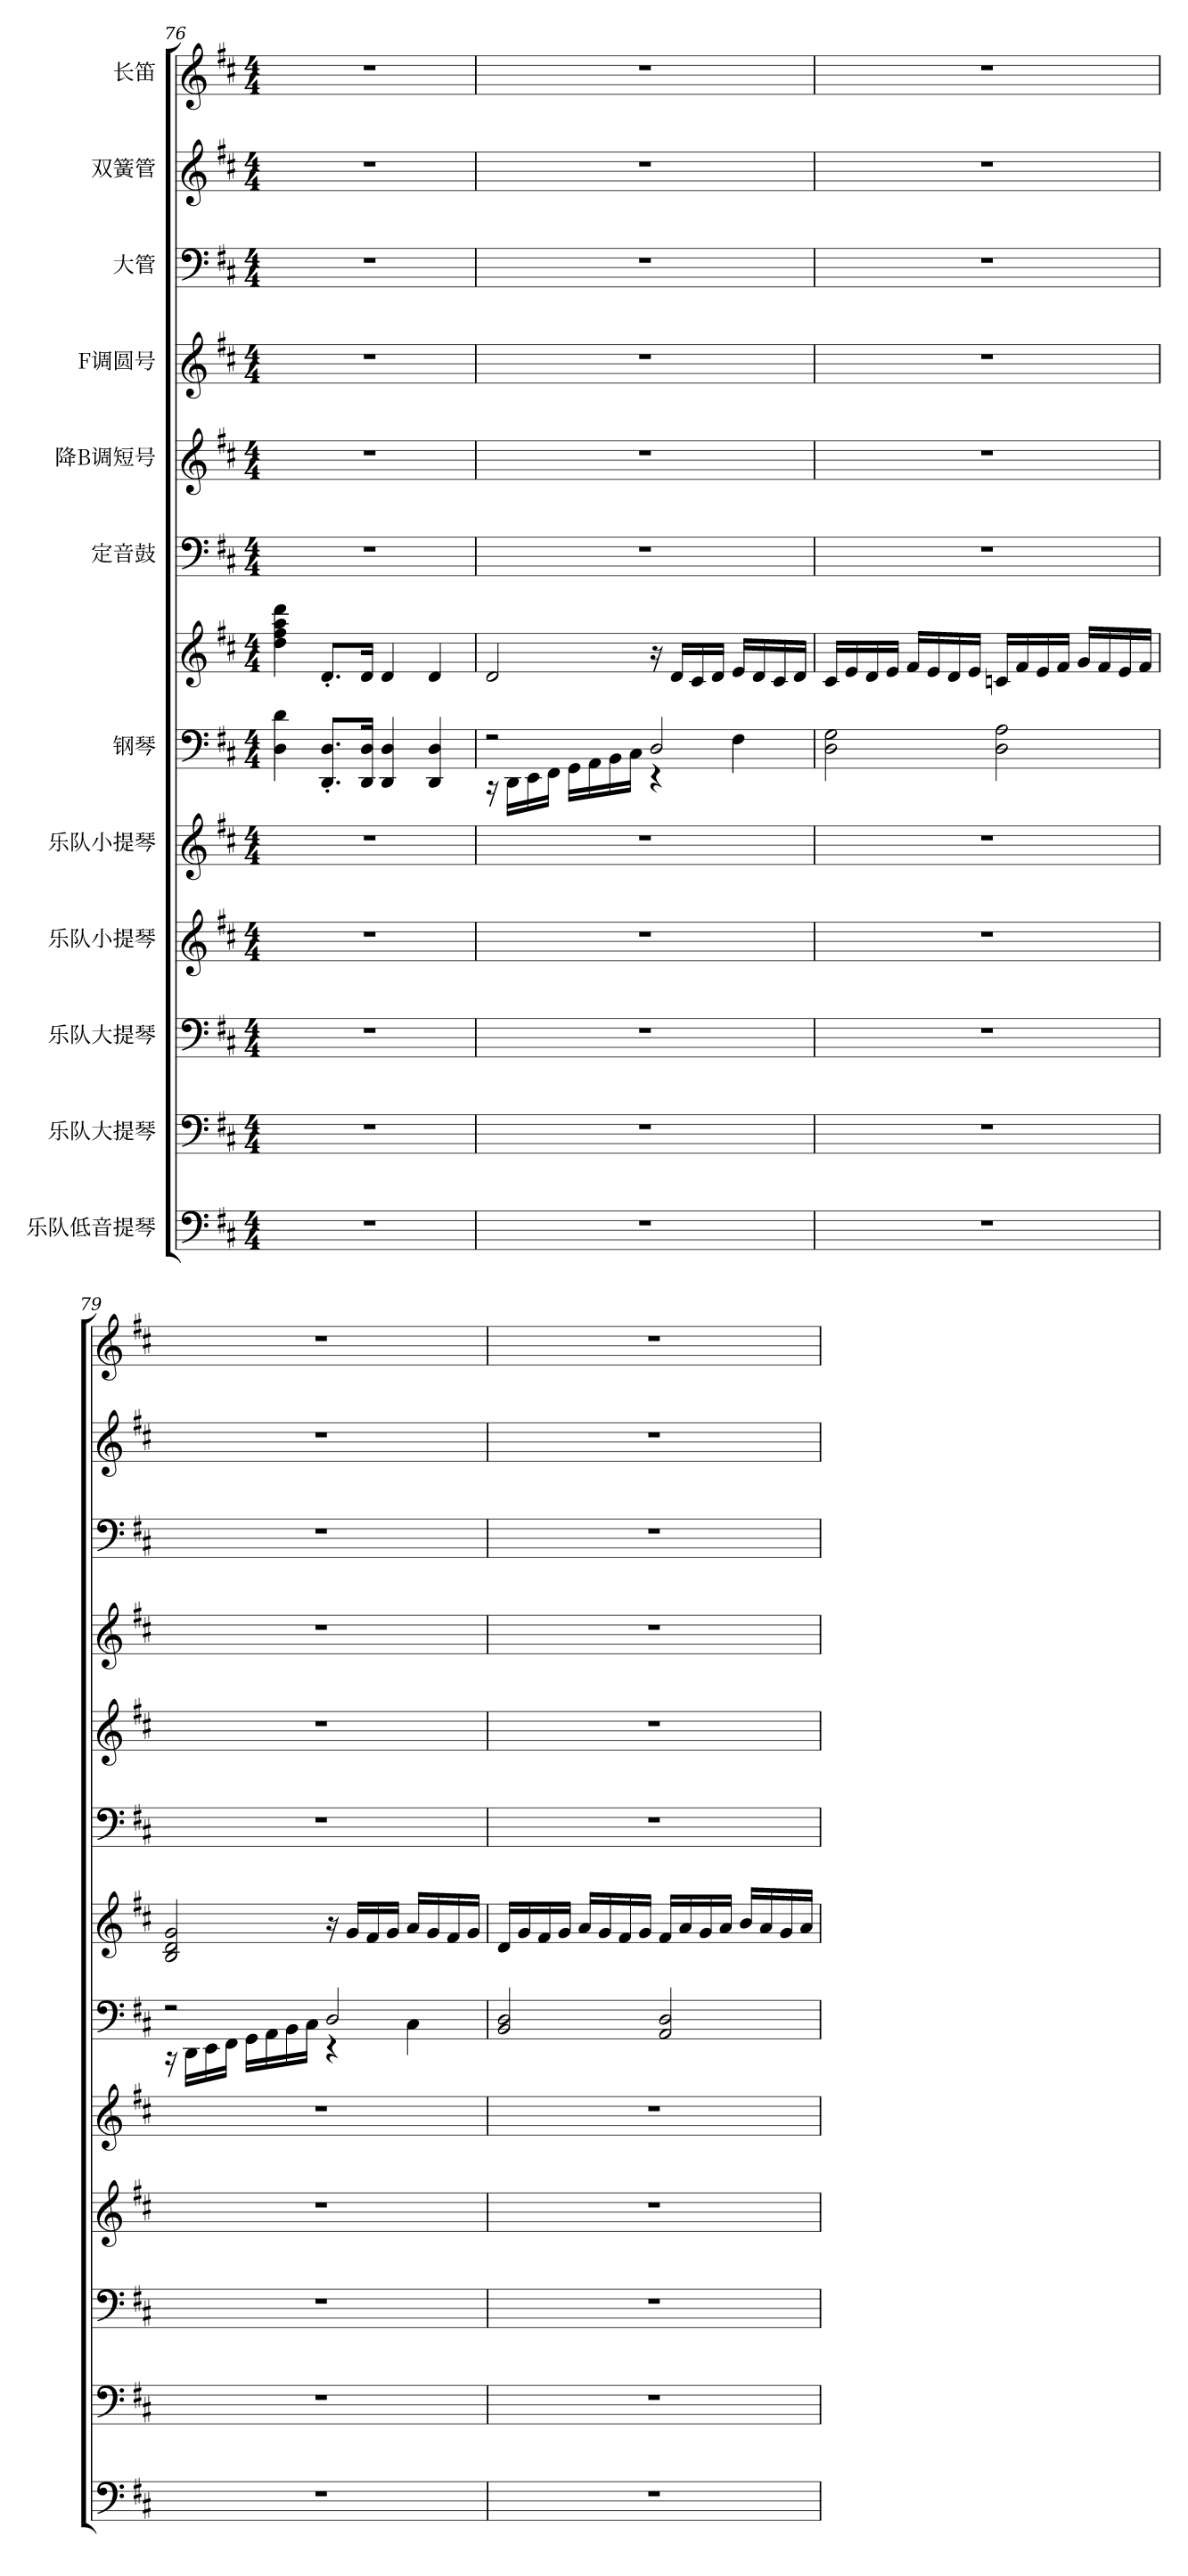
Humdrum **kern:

**kern	**kern	**kern	**kern	**kern	**kern	**kern	**kern	**kern	**kern	**kern	**kern	**kern
*part12	*part11	*part10	*part9	*part8	*part7	*part7	*part6	*part5	*part4	*part3	*part2	*part1
*staff13	*staff12	*staff11	*staff10	*staff9	*staff8	*staff7	*staff6	*staff5	*staff4	*staff3	*staff2	*staff1
*I"乐队低音提琴	*I"乐队大提琴	*I"乐队大提琴	*I"乐队小提琴	*I"乐队小提琴	*I"钢琴	*	*I"定音鼓	*I"降B调短号	*I"F调圆号	*I"大管	*I"双簧管	*I"长笛
*clefF4	*clefF4	*clefF4	*clefG2	*clefG2	*clefF4	*clefG2	*clefF4	*clefG2	*clefG2	*clefF4	*clefG2	*clefG2
*ITrd7c12	*	*	*	*	*	*	*	*ITrd1c2	*ITrd4c7	*	*	*
*k[f#c#]	*k[f#c#]	*k[f#c#]	*k[f#c#]	*k[f#c#]	*k[f#c#]	*k[f#c#]	*k[f#c#]	*k[]	*k[f#]	*k[f#c#]	*k[f#c#]	*k[f#c#]
*M4/4	*M4/4	*M4/4	*M4/4	*M4/4	*M4/4	*M4/4	*M4/4	*M4/4	*M4/4	*M4/4	*M4/4	*M4/4
=76	=76	=76	=76	=76	=76	=76	=76	=76	=76	=76	=76	=76
1r	1r	1r	1r	1r	4D\ 4d\	4dd\ 4ff#\ 4aa\ 4ddd\	1r	1r	1r	1r	1r	1r
.	.	.	.	.	8.DD/' 8.D/'L	8.d'/L	.	.	.	.	.	.
.	.	.	.	.	16DD/ 16D/Jk	16d/Jk	.	.	.	.	.	.
.	.	.	.	.	4DD/ 4D/	4d/	.	.	.	.	.	.
.	.	.	.	.	4DD/ 4D/	4d/	.	.	.	.	.	.
!!LO:PB:g=z
=77	=77	=77	=77	=77	=77	=77	=77	=77	=77	=77	=77	=77
*	*	*	*	*	*^	*	*	*	*	*	*	*
1r	1r	1r	1r	1r	2r	16r	2d/	1r	1r	1r	1r	1r	1r
.	.	.	.	.	.	16DD\LL	.	.	.	.	.	.	.
.	.	.	.	.	.	16EE\	.	.	.	.	.	.	.
.	.	.	.	.	.	16FF#\JJ	.	.	.	.	.	.	.
.	.	.	.	.	.	16GG\LL	.	.	.	.	.	.	.
.	.	.	.	.	.	16AA\	.	.	.	.	.	.	.
.	.	.	.	.	.	16BB\	.	.	.	.	.	.	.
.	.	.	.	.	.	16C#\JJ	.	.	.	.	.	.	.
.	.	.	.	.	2D/	4r	16r	.	.	.	.	.	.
.	.	.	.	.	.	.	16d/LL	.	.	.	.	.	.
.	.	.	.	.	.	.	16c#/	.	.	.	.	.	.
.	.	.	.	.	.	.	16d/JJ	.	.	.	.	.	.
.	.	.	.	.	.	4F#\	16e/LL	.	.	.	.	.	.
.	.	.	.	.	.	.	16d/	.	.	.	.	.	.
.	.	.	.	.	.	.	16c#/	.	.	.	.	.	.
.	.	.	.	.	.	.	16d/JJ	.	.	.	.	.	.
*	*	*	*	*	*v	*v	*	*	*	*	*	*	*
=78	=78	=78	=78	=78	=78	=78	=78	=78	=78	=78	=78	=78
1r	1r	1r	1r	1r	2D\ 2G\	16c#/LL	1r	1r	1r	1r	1r	1r
.	.	.	.	.	.	16e/	.	.	.	.	.	.
.	.	.	.	.	.	16d/	.	.	.	.	.	.
.	.	.	.	.	.	16e/JJ	.	.	.	.	.	.
.	.	.	.	.	.	16f#/LL	.	.	.	.	.	.
.	.	.	.	.	.	16e/	.	.	.	.	.	.
.	.	.	.	.	.	16d/	.	.	.	.	.	.
.	.	.	.	.	.	16e/JJ	.	.	.	.	.	.
.	.	.	.	.	2D\ 2A\	16cn/LL	.	.	.	.	.	.
.	.	.	.	.	.	16f#/	.	.	.	.	.	.
.	.	.	.	.	.	16e/	.	.	.	.	.	.
.	.	.	.	.	.	16f#/JJ	.	.	.	.	.	.
.	.	.	.	.	.	16g/LL	.	.	.	.	.	.
.	.	.	.	.	.	16f#/	.	.	.	.	.	.
.	.	.	.	.	.	16e/	.	.	.	.	.	.
.	.	.	.	.	.	16f#/JJ	.	.	.	.	.	.
!!LO:PB:g=z
=79	=79	=79	=79	=79	=79	=79	=79	=79	=79	=79	=79	=79
*	*	*	*	*	*^	*	*	*	*	*	*	*
1r	1r	1r	1r	1r	2r	16r	2B/ 2d/ 2g/	1r	1r	1r	1r	1r	1r
.	.	.	.	.	.	16DD\LL	.	.	.	.	.	.	.
.	.	.	.	.	.	16EE\	.	.	.	.	.	.	.
.	.	.	.	.	.	16FF#\JJ	.	.	.	.	.	.	.
.	.	.	.	.	.	16GG\LL	.	.	.	.	.	.	.
.	.	.	.	.	.	16AA\	.	.	.	.	.	.	.
.	.	.	.	.	.	16BB\	.	.	.	.	.	.	.
.	.	.	.	.	.	16C#\JJ	.	.	.	.	.	.	.
.	.	.	.	.	2D/	4r	16r	.	.	.	.	.	.
.	.	.	.	.	.	.	16g/LL	.	.	.	.	.	.
.	.	.	.	.	.	.	16f#/	.	.	.	.	.	.
.	.	.	.	.	.	.	16g/JJ	.	.	.	.	.	.
.	.	.	.	.	.	4C#\	16a/LL	.	.	.	.	.	.
.	.	.	.	.	.	.	16g/	.	.	.	.	.	.
.	.	.	.	.	.	.	16f#/	.	.	.	.	.	.
.	.	.	.	.	.	.	16g/JJ	.	.	.	.	.	.
*	*	*	*	*	*v	*v	*	*	*	*	*	*	*
=80	=80	=80	=80	=80	=80	=80	=80	=80	=80	=80	=80	=80
1r	1r	1r	1r	1r	2BB/ 2D/	16d/LL	1r	1r	1r	1r	1r	1r
.	.	.	.	.	.	16g/	.	.	.	.	.	.
.	.	.	.	.	.	16f#/	.	.	.	.	.	.
.	.	.	.	.	.	16g/JJ	.	.	.	.	.	.
.	.	.	.	.	.	16a/LL	.	.	.	.	.	.
.	.	.	.	.	.	16g/	.	.	.	.	.	.
.	.	.	.	.	.	16f#/	.	.	.	.	.	.
.	.	.	.	.	.	16g/JJ	.	.	.	.	.	.
.	.	.	.	.	2AA/ 2D/	16f#/LL	.	.	.	.	.	.
.	.	.	.	.	.	16a/	.	.	.	.	.	.
.	.	.	.	.	.	16g/	.	.	.	.	.	.
.	.	.	.	.	.	16a/JJ	.	.	.	.	.	.
.	.	.	.	.	.	16b/LL	.	.	.	.	.	.
.	.	.	.	.	.	16a/	.	.	.	.	.	.
.	.	.	.	.	.	16g/	.	.	.	.	.	.
.	.	.	.	.	.	16a/JJ	.	.	.	.	.	.
=	=	=	=	=	=	=	=	=	=	=	=	=
*-	*-	*-	*-	*-	*-	*-	*-	*-	*-	*-	*-	*-
